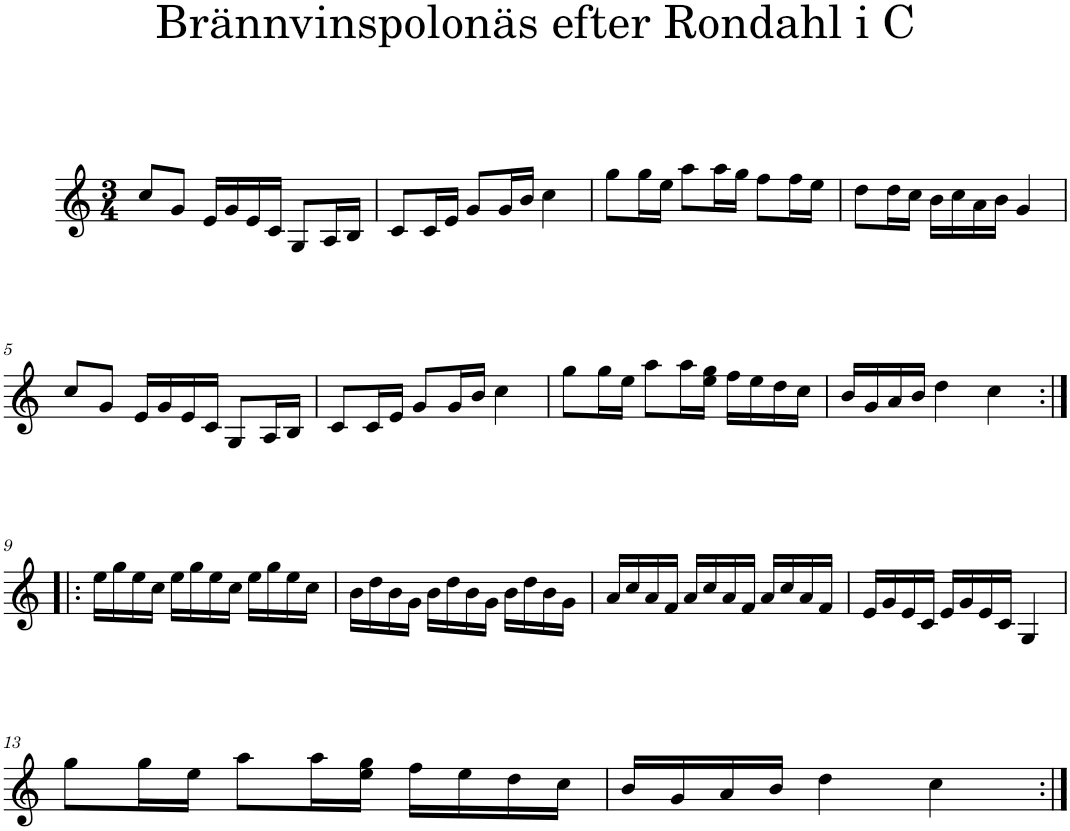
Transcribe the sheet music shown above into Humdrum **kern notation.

**kern
*part1
*staff1
*I"Piano
*I'Pno
*clefG2
*k[]
*M3/4
=1
8cc/L
8g/J
16e/LL
16g/
16e/
16c/JJ
8G/L
16A/L
16B/JJ
=2
8c/L
16c/L
16e/JJ
8g/L
16g/L
16b/JJ
4cc\
=3
8gg\L
16gg\L
16ee\JJ
8aa\L
16aa\L
16gg\JJ
8ff\L
16ff\L
16ee\JJ
=4
8dd\L
16dd\L
16cc\JJ
16b\LL
16cc\
16a\
16b\JJ
4g/
!!LO:LB:g=z
=5
8cc/L
8g/J
16e/LL
16g/
16e/
16c/JJ
8G/L
16A/L
16B/JJ
=6
8c/L
16c/L
16e/JJ
8g/L
16g/L
16b/JJ
4cc\
=7
8gg\L
16gg\L
16ee\JJ
8aa\L
16aa\L
16ee\ 16gg\JJ
16ff\LL
16ee\
16dd\
16cc\JJ
=8
16b/LL
16g/
16a/
16b/JJ
4dd\
4cc\
!!LO:LB:g=z
=9:|!|:
16ee\LL
16gg\
16ee\
16cc\JJ
16ee\LL
16gg\
16ee\
16cc\JJ
16ee\LL
16gg\
16ee\
16cc\JJ
=10
16b\LL
16dd\
16b\
16g\JJ
16b\LL
16dd\
16b\
16g\JJ
16b\LL
16dd\
16b\
16g\JJ
=11
16a/LL
16cc/
16a/
16f/JJ
16a/LL
16cc/
16a/
16f/JJ
16a/LL
16cc/
16a/
16f/JJ
=12
16e/LL
16g/
16e/
16c/JJ
16e/LL
16g/
16e/
16c/JJ
4G/
!!LO:LB:g=z
=13
8gg\L
16gg\L
16ee\JJ
8aa\L
16aa\L
16ee\ 16gg\JJ
16ff\LL
16ee\
16dd\
16cc\JJ
=14
16b/LL
16g/
16a/
16b/JJ
4dd\
4cc\
=:|!
*-
